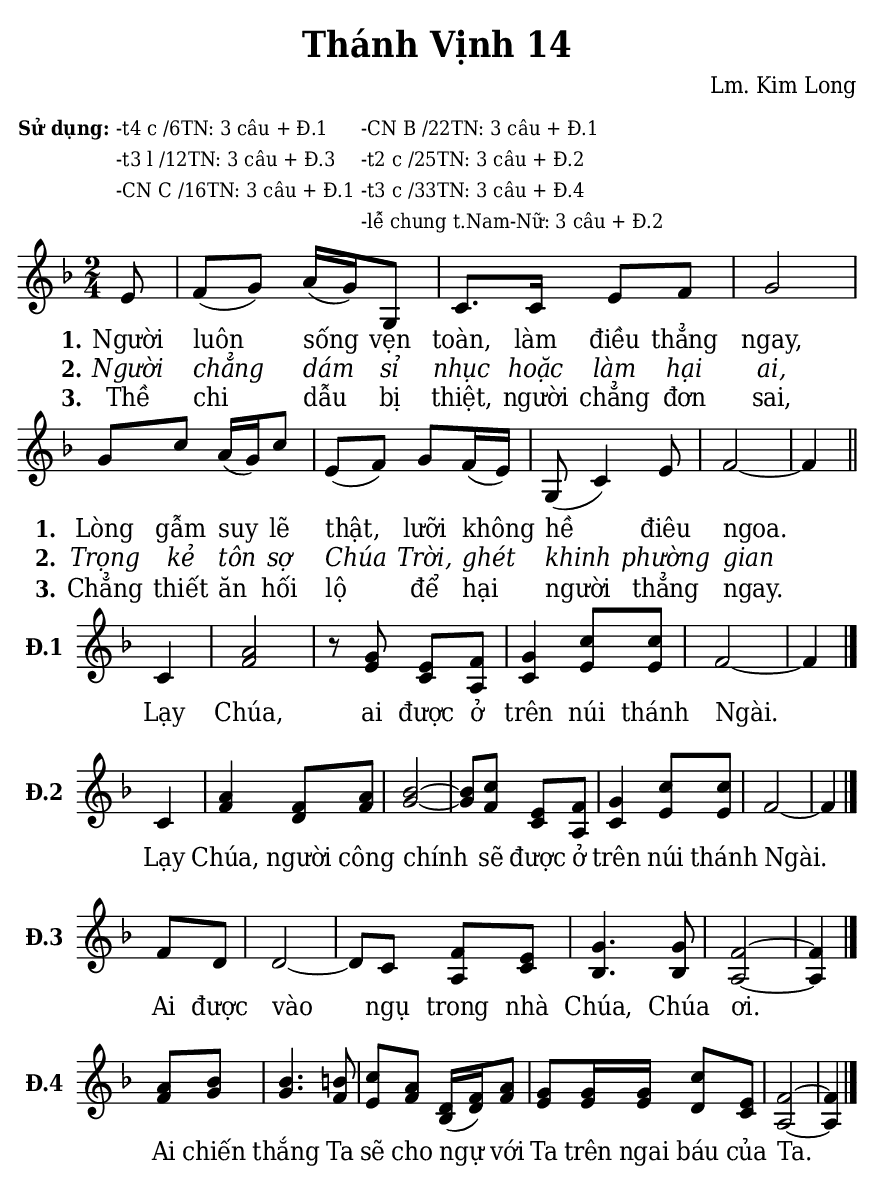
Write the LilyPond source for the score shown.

% Cài đặt chung
\version "2.22.1"
\include "english.ly"

\header {
  title = "Thánh Vịnh 14"
  composer = "Lm. Kim Long"
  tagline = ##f
}

% mã nguồn cho những chức năng chưa hỗ trợ trong phiên bản lilypond hiện tại
% cung cấp bởi cộng đồng lilypond khi gửi email đến lilypond-user@gnu.org
% in số phiên khúc trên mỗi dòng
#(define (add-grob-definition grob-name grob-entry)
     (set! all-grob-descriptions
           (cons ((@@ (lily) completize-grob-entry)
                  (cons grob-name grob-entry))
                 all-grob-descriptions)))

#(add-grob-definition
    'StanzaNumberSpanner
    `((direction . ,LEFT)
      (font-series . bold)
      (padding . 1.0)
      (side-axis . ,X)
      (stencil . ,ly:text-interface::print)
      (X-offset . ,ly:side-position-interface::x-aligned-side)
      (Y-extent . ,grob::always-Y-extent-from-stencil)
      (meta . ((class . Spanner)
               (interfaces . (font-interface
                              side-position-interface
                              stanza-number-interface
                              text-interface))))))

\layout {
    \context {
      \Global
      \grobdescriptions #all-grob-descriptions
    }
    \context {
      \Score
      \remove Stanza_number_align_engraver
      \consists
        #(lambda (context)
           (let ((texts '())
                 (syllables '()))
             (make-engraver
              (acknowledgers
               ((stanza-number-interface engraver grob source-engraver)
                  (set! texts (cons grob texts)))
               ((lyric-syllable-interface engraver grob source-engraver)
                  (set! syllables (cons grob syllables))))
              ((stop-translation-timestep engraver)
                 (for-each
                  (lambda (text)
                    (for-each
                     (lambda (syllable)
                       (ly:pointer-group-interface::add-grob
                        text
                        'side-support-elements
                        syllable))
                     syllables))
                  texts)
                 (set! syllables '())))))
    }
    \context {
      \Lyrics
      \remove Stanza_number_engraver
      \consists
        #(lambda (context)
           (let ((text #f)
                 (last-stanza #f))
             (make-engraver
              ((process-music engraver)
                 (let ((stanza (ly:context-property context 'stanza #f)))
                   (if (and stanza (not (equal? stanza last-stanza)))
                       (let ((column (ly:context-property context
'currentCommandColumn)))
                         (set! last-stanza stanza)
                         (if text
                             (ly:spanner-set-bound! text RIGHT column))
                         (set! text (ly:engraver-make-grob engraver
'StanzaNumberSpanner '()))
                         (ly:grob-set-property! text 'text stanza)
                         (ly:spanner-set-bound! text LEFT column)))))
              ((finalize engraver)
                 (if text
                     (let ((column (ly:context-property context
'currentCommandColumn)))
                       (ly:spanner-set-bound! text RIGHT column)))))))
      \override StanzaNumberSpanner.horizon-padding = 10000
    }
}

stanzaReminderOff =
  \temporary \override StanzaNumberSpanner.after-line-breaking =
     #(lambda (grob)
        ;; Can be replaced with (not (first-broken-spanner? grob)) in 2.23.
        (if (let ((siblings (ly:spanner-broken-into (ly:grob-original grob))))
              (and (pair? siblings)
                   (not (eq? grob (car siblings)))))
            (ly:grob-suicide! grob)))

stanzaReminderOn = \undo \stanzaReminderOff
% kết thúc mã nguồn

% Nhạc
nhacPhanMot = \relative c' {
  \key f \major
  \time 2/4
  \partial 8 e8 |
  f (g) a16 (g) g,8 |
  c8. c16 e8 f |
  g2 |
  g8 c a16 (g) c8 |
  e,8 (f) g f16 (e) |
  g,8 (c4) e8 |
  f2 ~ |
  f4 \bar "||"
}

nhacPhanHai = \relative c' {
  \key f \major
  \time 2/4
  \partial 4 c4 |
  <<
    {
      a'2 |
      r8 g e f |
      g4 c8 c
    }
    {
      f,2 |
      r8 e c a |
      c4 e8 e
    }
  >>
  f2 ~ |
  f4 \bar "|."
}

nhacPhanBa = \relative c' {
  \key f \major
  \time 2/4
  \partial 4 c4 |
  <<
    {
      a'4 f8 a |
      bf2 ~ |
      bf8 c e, f |
      g4 c8 c
    }
    {
      f,4 d8 f |
      g2 ~ |
      g8 f c a |
      c4 e8 e
    }
  >>
  f2 ~ |
  f4 \bar "|."
}

nhacPhanBon = \relative c' {
  \key f \major
  \time 2/4
  \partial 4 f8 d |
  d2 ~ |
  d8 c
  <<
    {
      f8 e |
      g4. g8 |
      f2 ~ |
      f4 \bar "|."
    }
    {
      a,8 c |
      bf4. bf8 |
      a2 ~ |
      a4
    }
  >>
}

nhacPhanNam = \relative c'' {
  \key f \major
  \time 2/4
  \partial 4
  <<
    {
      a8 bf |
      bf4. b!8 |
      c a d,16 (f) a8 |
      g g16 g c8 e, |
      f2 ~ |
      f4 \bar "|."
    }
    {
      f8 g |
      g4. f8 |
      e8 f bf,16 (d) f8 |
      e e16 e d8 c |
      a2 ~ |
      a4
    }
  >>
}

% Lời
loiPhanMot = \lyricmode {
  <<
    {
      \set stanza = "1."
      Người luôn sống vẹn toàn, làm điều thẳng ngay,
      Lòng gẫm suy lẽ thật, lưỡi không hề điêu ngoa.
    }
    \new Lyrics {
	    \set associatedVoice = "beSop"
	    \set stanza = "2."
      \override Lyrics.LyricText.font-shape = #'italic
	    Người chẳng dám sỉ nhục hoặc làm hại ai,
	    Trọng kẻ tôn sợ Chúa Trời, ghét khinh phường gian manh.
    }
    \new Lyrics {
	    \set associatedVoice = "beSop"
	    \set stanza = "3."
	    Thề chi dẫu bị thiệt, người chẳng đơn sai,
	    Chẳng thiết ăn hối lộ để hại người thẳng ngay.
    }
  >>
}

loiPhanHai = \lyricmode {
  Lạy Chúa, ai được ở trên núi thánh Ngài.
}

loiPhanBa = \lyricmode {
  Lạy Chúa, người công chính sẽ được ở trên núi thánh Ngài.
}

loiPhanBon = \lyricmode {
  Ai được vào ngụ trong nhà Chúa, Chúa ơi.
}

loiPhanNam = \lyricmode {
  Ai chiến thắng Ta sẽ cho ngự với Ta trên ngai báu của Ta.
}

% Dàn trang
\paper {
  #(set-paper-size "a5")
  top-margin = 3\mm
  bottom-margin = 3\mm
  left-margin = 3\mm
  right-margin = 3\mm
  indent = #0
  #(define fonts
	 (make-pango-font-tree "Deja Vu Serif Condensed"
	 		       "Deja Vu Serif Condensed"
			       "Deja Vu Serif Condensed"
			       (/ 20 20)))
  print-page-number = ##f
}

\markup {
  \vspace #1
  %\fill-line {
    \column {
      \left-align {
        \line { \bold \small "Sử dụng:" }
      }
    }
    \column {
      \left-align {
        \line { \small "-t4 c /6TN: 3 câu + Đ.1" }
        \line { \small "-t3 l /12TN: 3 câu + Đ.3" }
        \line { \small "-CN C /16TN: 3 câu + Đ.1" }
      }
    }
    \column {
      \left-align {
        \line { \small "-CN B /22TN: 3 câu + Đ.1" }
        \line { \small "-t2 c /25TN: 3 câu + Đ.2" }
        \line { \small "-t3 c /33TN: 3 câu + Đ.4" }
        \line { \small "-lễ chung t.Nam-Nữ: 3 câu + Đ.2" }
      }
    }
  %}
}

\score {
  <<
    \new Staff <<
        \clef treble
        \new Voice = beSop {
          \nhacPhanMot
        }
      \new Lyrics \lyricsto beSop \loiPhanMot
    >>
  >>
  \layout {
    \override Lyrics.LyricSpace.minimum-distance = #1
    \override Score.BarNumber.break-visibility = ##(#f #f #f)
    \override Score.SpacingSpanner.uniform-stretching = ##t
    ragged-last = ##f
  }
}

\score {
  <<
    \new Staff \with {
      \remove "Time_signature_engraver"
      instrumentName = \markup { \bold "Đ.1" }} <<
        \clef treble
        \new Voice = beSop {
          \nhacPhanHai
        }
      \new Lyrics \lyricsto beSop \loiPhanHai
    >>
  >>
  \layout {
    indent = 10
    \override Lyrics.LyricSpace.minimum-distance = #1.5
    \override Score.BarNumber.break-visibility = ##(#f #f #f)
    \override Score.SpacingSpanner.uniform-stretching = ##t
    ragged-last = ##f
  }
}

\score {
  <<
    \new Staff \with {
      \remove "Time_signature_engraver"
      instrumentName = \markup { \bold "Đ.2" }} <<
        \clef treble
        \new Voice = beSop {
          \nhacPhanBa
        }
      \new Lyrics \lyricsto beSop \loiPhanBa
    >>
  >>
  \layout {
    indent = 10
    \override Lyrics.LyricSpace.minimum-distance = #0.6
    \override Score.BarNumber.break-visibility = ##(#f #f #f)
    \override Score.SpacingSpanner.uniform-stretching = ##t
    ragged-last = ##f
  }
}

\score {
  <<
    \new Staff \with {
      \remove "Time_signature_engraver"
      instrumentName = \markup { \bold "Đ.3" }} <<
        \clef treble
        \new Voice = beSop {
          \nhacPhanBon
        }
      \new Lyrics \lyricsto beSop \loiPhanBon
    >>
  >>
  \layout {
    indent = 10
    \override Lyrics.LyricSpace.minimum-distance = #1.5
    \override Score.BarNumber.break-visibility = ##(#f #f #f)
    \override Score.SpacingSpanner.uniform-stretching = ##t
    ragged-last = ##f
  }
}

\score {
  <<
    \new Staff \with {
      \remove "Time_signature_engraver"
      instrumentName = \markup { \bold "Đ.4" }} <<
        \clef treble
        \new Voice = beSop {
          \nhacPhanNam
        }
      \new Lyrics \lyricsto beSop \loiPhanNam
    >>
  >>
  \layout {
    indent = 10
    \override Lyrics.LyricSpace.minimum-distance = #0.6
    \override Score.BarNumber.break-visibility = ##(#f #f #f)
    \override Score.SpacingSpanner.uniform-stretching = ##t
    ragged-last = ##f
  }
}

